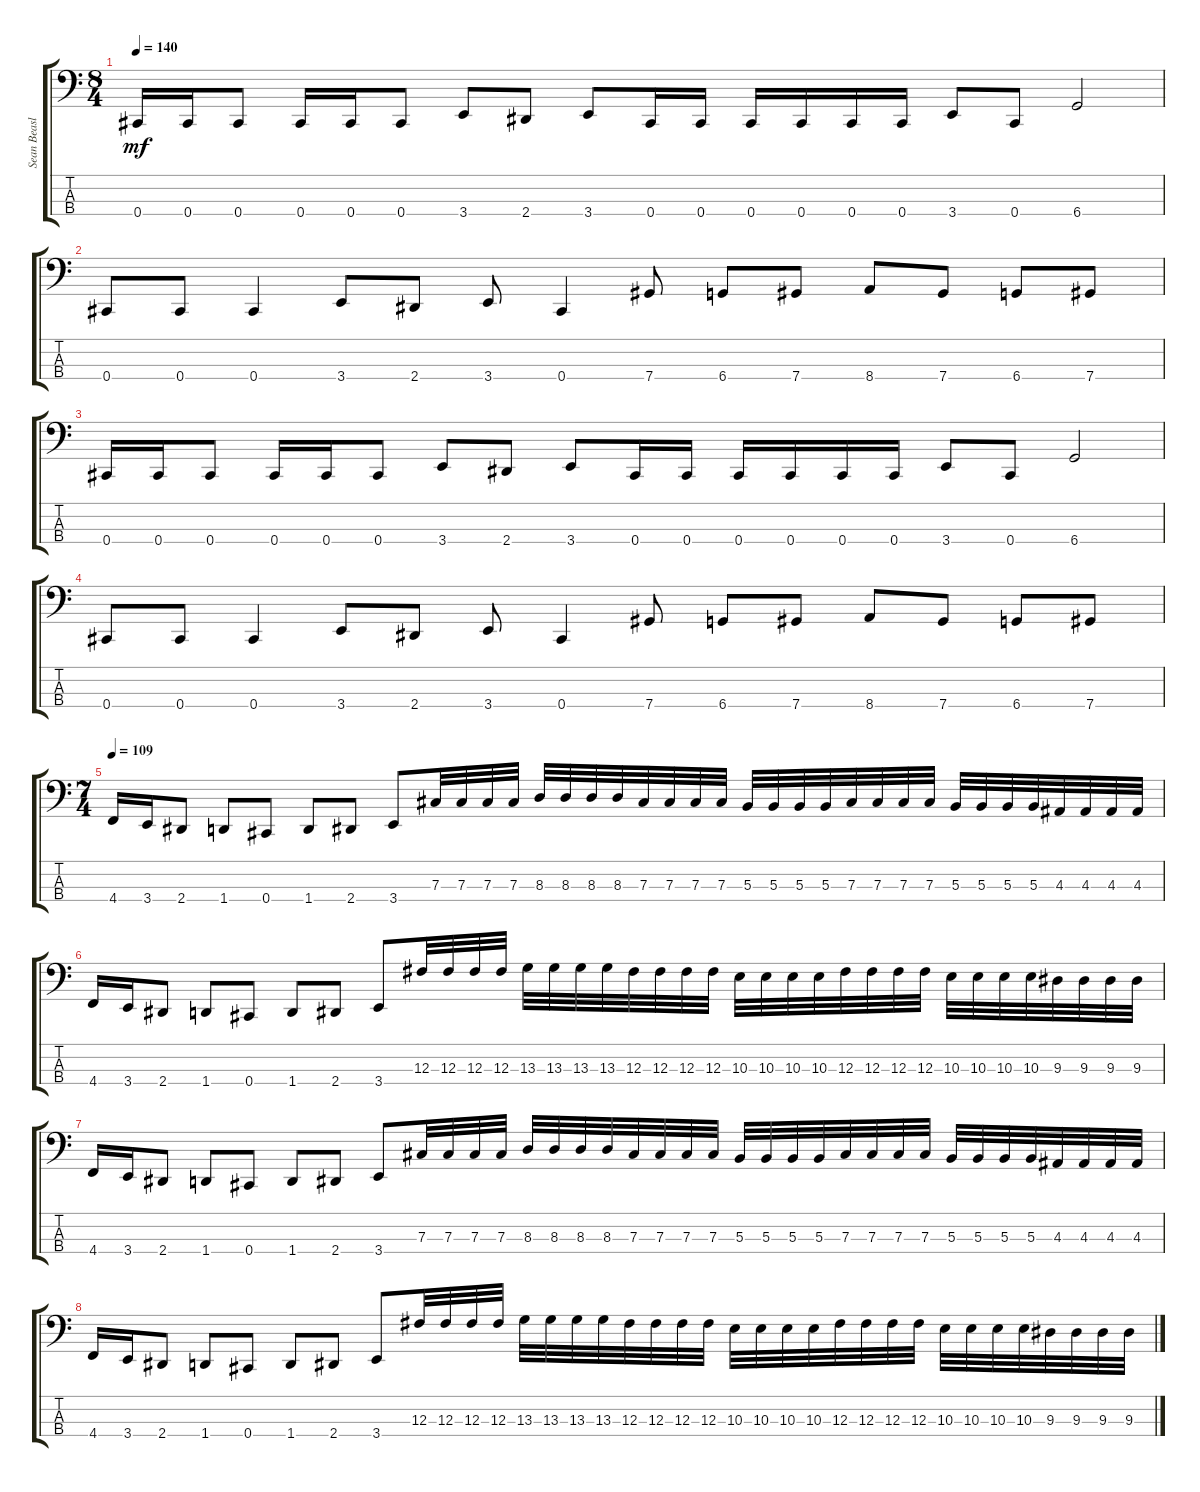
\track ("Sean Beasley" "Sean Beasl") {instrument electricbassfinger}
\staff {score tabs}
\tuning (E2 B1 Gb1 Db1) {hide}
\ts (8 4)
\tempo 140
\clef f4
\ks c
0.4.16{dy mf} 0.4.16 0.4.8 0.4.16 0.4.16 0.4.8 3.4.8 2.4.8 3.4.8 0.4.16 0.4.16 0.4.16 0.4.16 0.4.16 0.4.16 3.4.8 0.4.8 6.4.2 |
0.4.8 0.4.8 0.4.4 3.4.8 2.4.8 3.4.8 0.4.4 7.4.8 6.4.8 7.4.8 8.4.8 7.4.8 6.4.8 7.4.8 |
0.4.16 0.4.16 0.4.8 0.4.16 0.4.16 0.4.8 3.4.8 2.4.8 3.4.8 0.4.16 0.4.16 0.4.16 0.4.16 0.4.16 0.4.16 3.4.8 0.4.8 6.4.2 |
0.4.8 0.4.8 0.4.4 3.4.8 2.4.8 3.4.8 0.4.4 7.4.8 6.4.8 7.4.8 8.4.8 7.4.8 6.4.8 7.4.8 |
\ts (7 4)
\section ("" "")
\tempo 109
4.4.16 3.4.16 2.4.8 1.4.8 0.4.8 1.4.8 2.4.8 3.4.8 7.3.32 7.3.32 7.3.32 7.3.32 8.3.32 8.3.32 8.3.32 8.3.32 7.3.32 7.3.32 7.3.32 7.3.32 5.3.32 5.3.32 5.3.32 5.3.32 7.3.32 7.3.32 7.3.32 7.3.32 5.3.32 5.3.32 5.3.32 5.3.32 4.3.32 4.3.32 4.3.32 4.3.32 |
4.4.16 3.4.16 2.4.8 1.4.8 0.4.8 1.4.8 2.4.8 3.4.8 12.3.32 12.3.32 12.3.32 12.3.32 13.3.32 13.3.32 13.3.32 13.3.32 12.3.32 12.3.32 12.3.32 12.3.32 10.3.32 10.3.32 10.3.32 10.3.32 12.3.32 12.3.32 12.3.32 12.3.32 10.3.32 10.3.32 10.3.32 10.3.32 9.3.32 9.3.32 9.3.32 9.3.32 |
4.4.16 3.4.16 2.4.8 1.4.8 0.4.8 1.4.8 2.4.8 3.4.8 7.3.32 7.3.32 7.3.32 7.3.32 8.3.32 8.3.32 8.3.32 8.3.32 7.3.32 7.3.32 7.3.32 7.3.32 5.3.32 5.3.32 5.3.32 5.3.32 7.3.32 7.3.32 7.3.32 7.3.32 5.3.32 5.3.32 5.3.32 5.3.32 4.3.32 4.3.32 4.3.32 4.3.32 |
4.4.16 3.4.16 2.4.8 1.4.8 0.4.8 1.4.8 2.4.8 3.4.8 12.3.32 12.3.32 12.3.32 12.3.32 13.3.32 13.3.32 13.3.32 13.3.32 12.3.32 12.3.32 12.3.32 12.3.32 10.3.32 10.3.32 10.3.32 10.3.32 12.3.32 12.3.32 12.3.32 12.3.32 10.3.32 10.3.32 10.3.32 10.3.32 9.3.32 9.3.32 9.3.32 9.3.32
